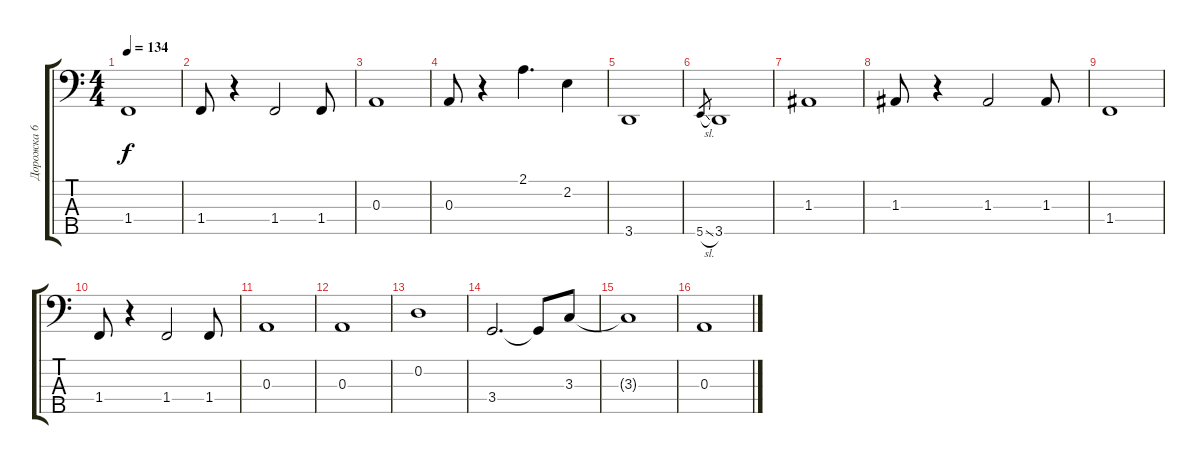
\track ("Дорожка 6" "Дорожка 6") {instrument electricbasspick}
\staff {score tabs}
\tuning (G2 D2 A1 E1 B0) {hide}
\ts (4 4)
\tempo 134
\clef f4
\ks c
1.4.1{dy f} |
1.4.8 r.4 1.4.2 1.4.8 |
0.3.1 |
0.3.8 r.4 2.1.4{d} 2.2.4 |
3.5.1 |
5.5{sl}.8{gr} 3.5.1 |
1.3.1 |
1.3.8 r.4 1.3.2 1.3.8 |
1.4.1 |
1.4.8 r.4 1.4.2 1.4.8 |
0.3.1 |
0.3.1 |
0.2.1 |
3.4.2{d} 3.4{t}.8 3.3.8 |
3.3{t}.1 |
0.3.1
